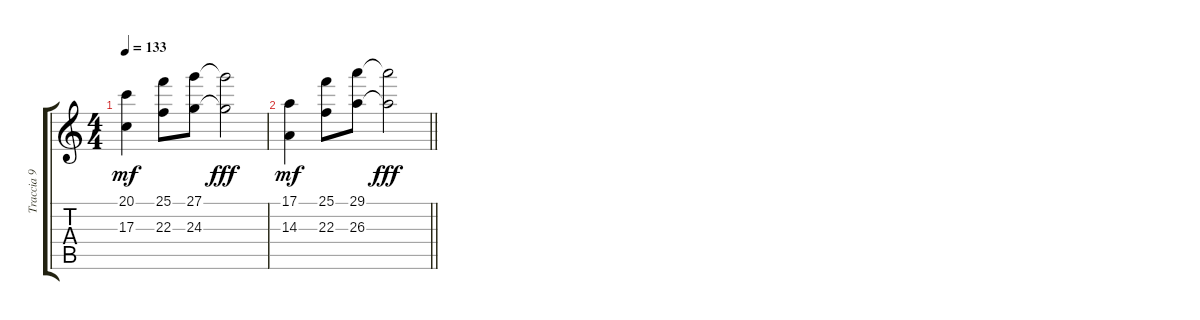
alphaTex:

\track ("Traccia 9" "Traccia 9") {instrument electricgrandpiano}
\staff {score tabs}
\tuning (E4 B3 G3 D3 A2 E2) {hide}
\ts (4 4)
\tempo 133
\clef g2
\ks c
(20.1 17.3).4{dy mf} (25.1 22.3).8 (27.1 24.3).8 (27.1{t} 24.3{t}).2{dy fff} |
\barLineRight lightlight
(17.1 14.3).4{dy mf} (25.1 22.3).8 (29.1 26.3).8 (29.1{t} 26.3{t}).2{dy fff}
